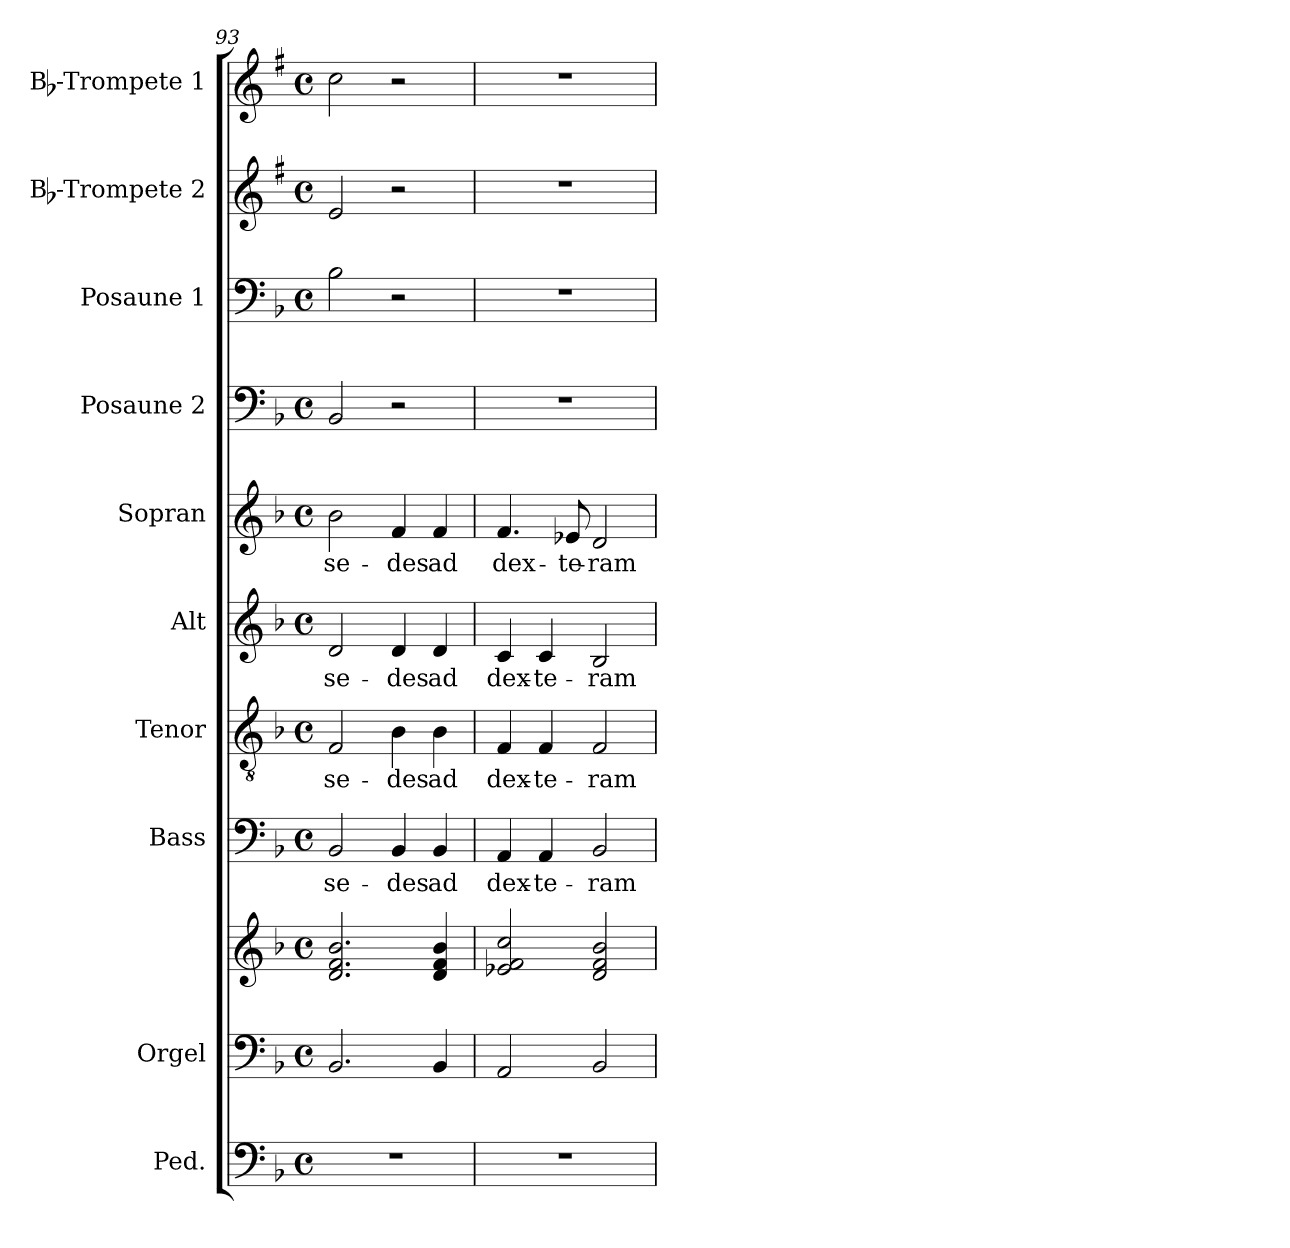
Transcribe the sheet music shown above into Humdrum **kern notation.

**kern	**kern	**kern	**kern	**text	**kern	**text	**kern	**text	**kern	**text	**kern	**kern	**kern	**kern
*part10	*part9	*part9	*part8	*part8	*part7	*part7	*part6	*part6	*part5	*part5	*part4	*part3	*part2	*part1
*staff11	*staff10	*staff9	*staff8	*staff8	*staff7	*staff7	*staff6	*staff6	*staff5	*staff5	*staff4	*staff3	*staff2	*staff1
*I"Ped.	*I"Orgel	*	*I"Bass	*	*I"Tenor	*	*I"Alt	*	*I"Sopran	*	*I"Posaune 2	*I"Posaune 1	*I"Bb-Trompete 2	*I"Bb-Trompete 1
*	*I'Org.	*	*I'B.	*	*I'T.	*	*I'A.	*	*I'S.	*	*I'Pos. 2	*I'Pos. 1	*I'Bb Trp. 2	*I'Bb Trp. 1
!!LO:PB:g=z
*clefF4	*clefF4	*clefG2	*clefF4	*	*clefGv2	*	*clefG2	*	*clefG2	*	*clefF4	*clefF4	*clefG2	*clefG2
*ITrd7c12	*	*	*	*	*	*	*	*	*	*	*	*	*ITrd1c2	*ITrd1c2
*k[b-]	*k[b-]	*k[b-]	*k[b-]	*	*k[b-]	*	*k[b-]	*	*k[b-]	*	*k[b-]	*k[b-]	*k[b-]	*k[b-]
*F:	*F:	*F:	*F:	*	*F:	*	*F:	*	*F:	*	*F:	*F:	*F:	*F:
*M4/4	*M4/4	*M4/4	*M4/4	*	*M4/4	*	*M4/4	*	*M4/4	*	*M4/4	*M4/4	*M4/4	*M4/4
*met(c)	*met(c)	*met(c)	*met(c)	*	*met(c)	*	*met(c)	*	*met(c)	*	*met(c)	*met(c)	*met(c)	*met(c)
=93	=93	=93	=93	=93	=93	=93	=93	=93	=93	=93	=93	=93	=93	=93
!	!	!	!	!LO:LY:b	!	!LO:LY:b	!	!LO:LY:b	!	!LO:LY:b	!	!	!	!
1r	2.BB-/	2.d/ 2.f/ 2.b-/	2BB-/	se-	2F/	se-	2d/	se-	2b-\	se-	2BB-/	2B-\	2d/	2b-\
!	!	!	!	!LO:LY:b	!	!LO:LY:b	!	!LO:LY:b	!	!LO:LY:b	!	!	!	!
.	.	.	4BB-/	-des	4B-\	-des	4d/	-des	4f/	-des	2r	2r	2r	2r
!	!	!	!	!LO:LY:b	!	!LO:LY:b	!	!LO:LY:b	!	!LO:LY:b	!	!	!	!
.	4BB-/	4d/ 4f/ 4b-/	4BB-/	ad	4B-\	ad	4d/	ad	4f/	ad	.	.	.	.
=94	=94	=94	=94	=94	=94	=94	=94	=94	=94	=94	=94	=94	=94	=94
!	!	!	!	!LO:LY:b	!	!LO:LY:b	!	!LO:LY:b	!	!LO:LY:b	!	!	!	!
1r	2AA/	2e-X/ 2f/ 2cc/	4AA/	dex-	4F/	dex-	4c/	dex-	4.f/	dex-	1r	1r	1r	1r
!	!	!	!	!LO:LY:b	!	!LO:LY:b	!	!LO:LY:b	!	!	!	!	!	!
.	.	.	4AA/	-te-	4F/	-te-	4c/	-te-	.	.	.	.	.	.
!	!	!	!	!	!	!	!	!	!	!LO:LY:b	!	!	!	!
.	.	.	.	.	.	.	.	.	8e-X/	-te-	.	.	.	.
!	!	!	!	!LO:LY:b	!	!LO:LY:b	!	!LO:LY:b	!	!LO:LY:b	!	!	!	!
.	2BB-/	2d/ 2f/ 2b-/	2BB-/	-ram	2F/	-ram	2B-/	-ram	2d/	-ram	.	.	.	.
=	=	=	=	=	=	=	=	=	=	=	=	=	=	=
*-	*-	*-	*-	*-	*-	*-	*-	*-	*-	*-	*-	*-	*-	*-
